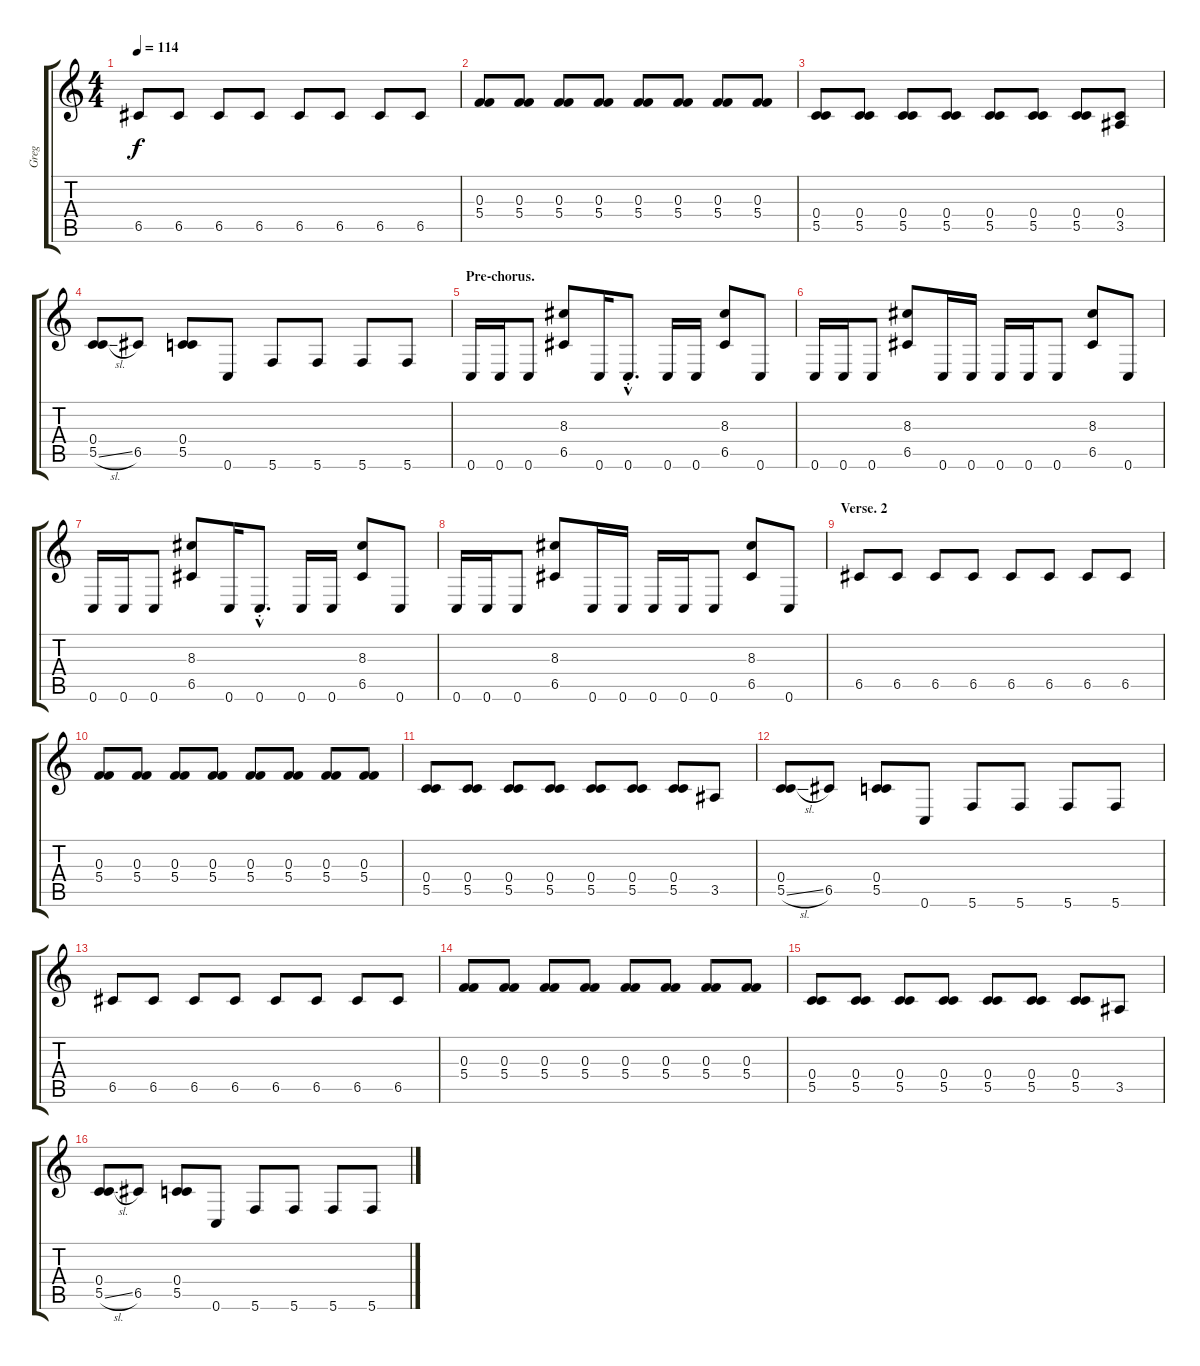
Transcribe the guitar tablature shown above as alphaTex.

\track ("Greg" "Greg") {instrument distortionguitar}
\staff {score tabs}
\tuning (D4 A3 F3 C3 G2 C2) {hide}
\ts (4 4)
\tempo 114
\clef g2
\ks c
6.5.8{dy f} 6.5.8 6.5.8 6.5.8 6.5.8 6.5.8 6.5.8 6.5.8 |
(0.3 5.4).8 (0.3 5.4).8 (0.3 5.4).8 (0.3 5.4).8 (0.3 5.4).8 (0.3 5.4).8 (0.3 5.4).8 (0.3 5.4).8 |
(0.4 5.5).8 (0.4 5.5).8 (0.4 5.5).8 (0.4 5.5).8 (0.4 5.5).8 (0.4 5.5).8 (0.4 5.5).8 (0.4 3.5).8 |
(0.4 5.5{sl}).8 6.5.8 (0.4 5.5).8 0.6.8 5.6.8 5.6.8 5.6.8 5.6.8 |
\section ("" "Pre-chorus. ")
0.6.16{instrument distortionguitar} 0.6.16 0.6.8 (8.3 6.5).8 0.6.16 0.6{hac st}.8{d} 0.6.16 0.6.16 (8.3 6.5).8 0.6.8 |
0.6.16 0.6.16 0.6.8 (8.3 6.5).8 0.6.16 0.6.16 0.6.16 0.6.16 0.6.8 (8.3 6.5).8 0.6.8 |
0.6.16 0.6.16 0.6.8 (8.3 6.5).8 0.6.16 0.6{hac st}.8{d} 0.6.16 0.6.16 (8.3 6.5).8 0.6.8 |
0.6.16 0.6.16 0.6.8 (8.3 6.5).8 0.6.16 0.6.16 0.6.16 0.6.16 0.6.8 (8.3 6.5).8 0.6.8 |
\section ("" "Verse. 2")
6.5.8{instrument electricguitarclean} 6.5.8 6.5.8 6.5.8 6.5.8 6.5.8 6.5.8 6.5.8 |
(0.3 5.4).8 (0.3 5.4).8 (0.3 5.4).8 (0.3 5.4).8 (0.3 5.4).8 (0.3 5.4).8 (0.3 5.4).8 (0.3 5.4).8 |
(0.4 5.5).8 (0.4 5.5).8 (0.4 5.5).8 (0.4 5.5).8 (0.4 5.5).8 (0.4 5.5).8 (0.4 5.5).8 3.5.8 |
(0.4 5.5{sl}).8 6.5.8 (0.4 5.5).8 0.6.8 5.6.8 5.6.8 5.6.8 5.6.8 |
6.5.8 6.5.8 6.5.8 6.5.8 6.5.8 6.5.8 6.5.8 6.5.8 |
(0.3 5.4).8 (0.3 5.4).8 (0.3 5.4).8 (0.3 5.4).8 (0.3 5.4).8 (0.3 5.4).8 (0.3 5.4).8 (0.3 5.4).8 |
(0.4 5.5).8 (0.4 5.5).8 (0.4 5.5).8 (0.4 5.5).8 (0.4 5.5).8 (0.4 5.5).8 (0.4 5.5).8 3.5.8 |
(0.4 5.5{sl}).8 6.5.8 (0.4 5.5).8 0.6.8 5.6.8 5.6.8 5.6.8 5.6.8
